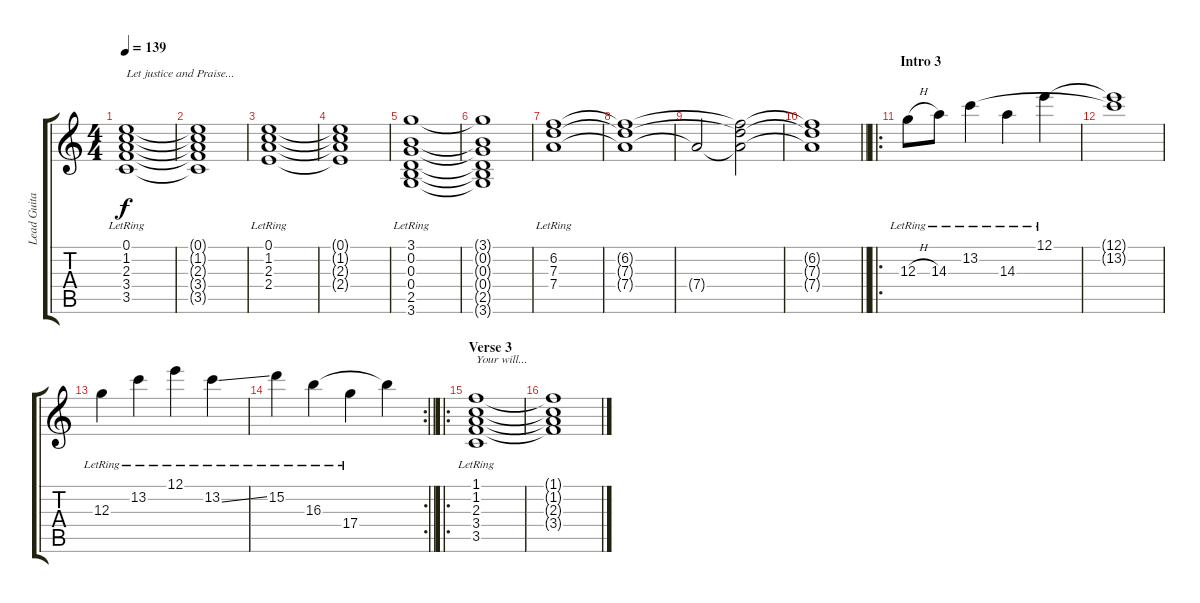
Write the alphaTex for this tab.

\track ("Lead Guitar" "Lead Guita") {instrument electricguitarjazz}
\staff {score tabs}
\tuning (E4 B3 G3 D3 A2 E2) {hide}
\ts (4 4)
\tempo 139
\clef g2
\ks c
(0.1{lr} 1.2{lr} 2.3{lr} 3.4{lr} 3.5{lr}).1{txt "Let justice and Praise..." dy f} |
(0.1{t} 1.2{t} 2.3{t} 3.4{t} 3.5{t}).1 |
(0.1{lr} 1.2{lr} 2.3{lr} 2.4{lr}).1 |
(0.1{t} 1.2{t} 2.3{t} 2.4{t}).1 |
(3.1{lr} 0.2{lr} 0.3{lr} 0.4{lr} 2.5{lr} 3.6{lr}).1 |
(3.1{t} 0.2{t} 0.3{t} 0.4{t} 2.5{t} 3.6{t}).1 |
(6.2{lr} 7.3{lr} 7.4).1 |
(6.2{t} 7.3{t} 7.4{t}).1 |
7.4{t}.2 (6.2{t} 7.3{t} 7.4{t}).2 |
\barLineRight lightlight
(6.2{t} 7.3{t} 7.4{t}).1 |
\ro
\section ("" "Intro 3")
12.3{h lr}.8{volume 16} 14.3{lr}.8 13.2{lr}.4 14.3{lr}.4 12.1{lr}.4 |
(12.1{t} 13.2{t}).1 |
12.3{lr}.4 13.2{lr}.4 12.1{lr}.4 13.2{ss lr}.4 |
\rc 2
\barLineRight lightlight
15.2{lr}.4 16.3{lr}.4 17.4{lr}.4 16.3{t}.4 |
\ro
\section ("" "Verse 3")
(1.1{lr} 1.2{lr} 2.3{lr} 3.4{lr} 3.5{lr}).1{txt "Your will..." volume 9} |
(1.1{t} 1.2{t} 2.3{t} 3.4{t}).1
